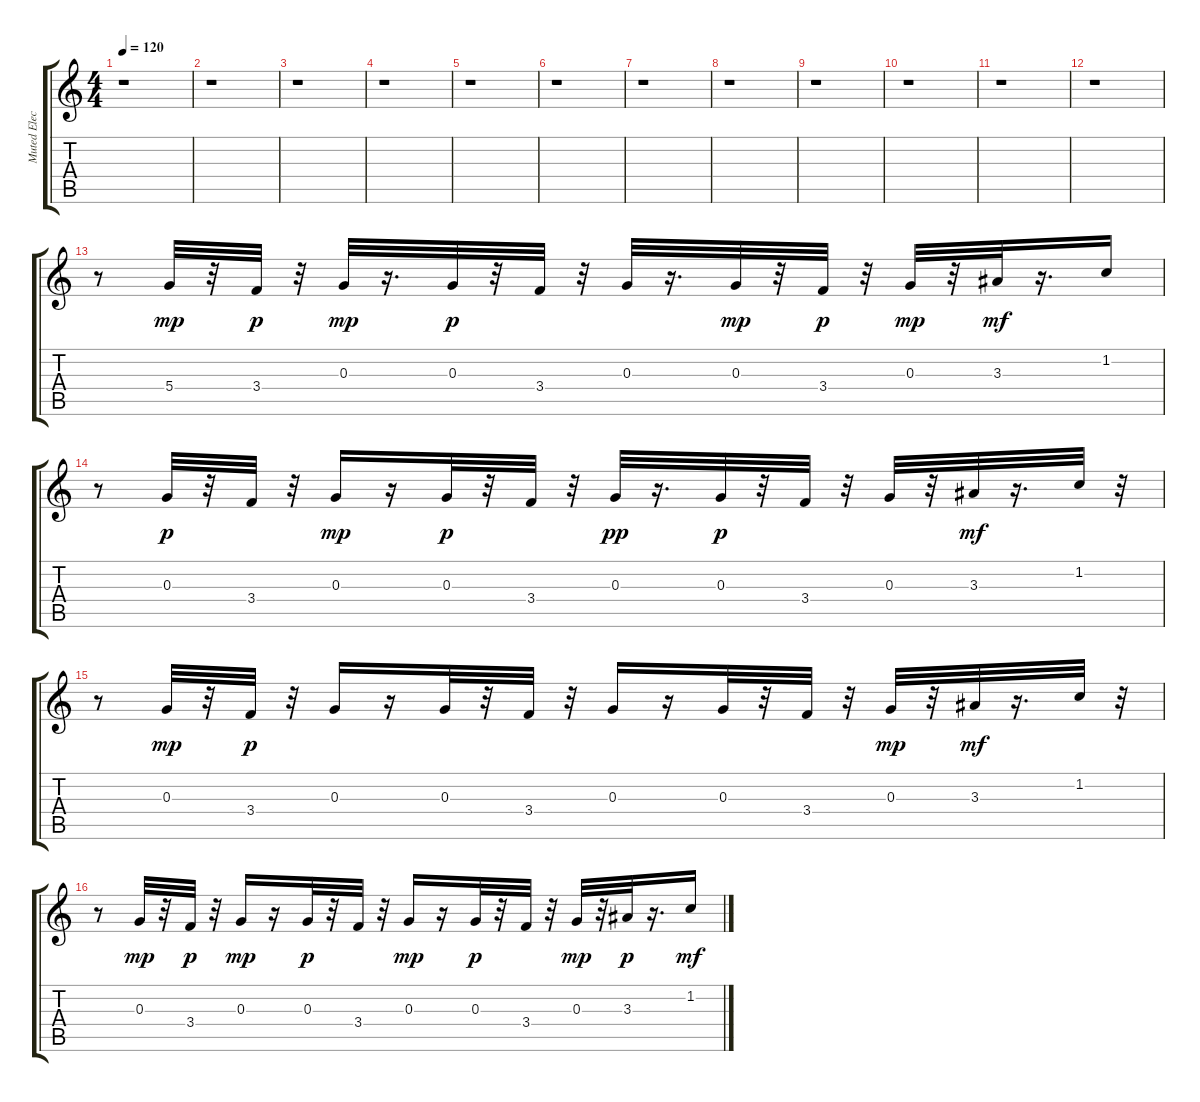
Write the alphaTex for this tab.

\track ("Muted Electric Guitar" "Muted Elec") {instrument electricguitarmuted}
\staff {score tabs}
\tuning (E4 B3 G3 D3 A2 E2) {hide}
\ts (4 4)
\tempo 120
\clef g2
\ks c
r.1{dy mp} |
r.1 |
r.1 |
r.1 |
r.1 |
r.1 |
r.1 |
r.1 |
r.1 |
r.1 |
r.1 |
r.1 |
r.8 5.4.32 r.32 3.4.32{dy p} r.32 0.3.32{dy mp} r.16{d} 0.3.32{dy p} r.32 3.4.32 r.32 0.3.32 r.16{d} 0.3.32{dy mp} r.32 3.4.32{dy p} r.32 0.3.32{dy mp} r.32 3.3.32{dy mf} r.16{d} 1.2.16 |
r.8 0.3.32{dy p} r.32 3.4.32 r.32 0.3.16{dy mp} r.16 0.3.32{dy p} r.32 3.4.32 r.32 0.3.32{dy pp} r.16{d} 0.3.32{dy p} r.32 3.4.32 r.32 0.3.32 r.32 3.3.32{dy mf} r.16{d} 1.2.32 r.32 |
r.8 0.3.32{dy mp} r.32 3.4.32{dy p} r.32 0.3.16 r.16 0.3.32 r.32 3.4.32 r.32 0.3.16 r.16 0.3.32 r.32 3.4.32 r.32 0.3.32{dy mp} r.32 3.3.32{dy mf} r.16{d} 1.2.32 r.32 |
r.8 0.3.32{dy mp} r.32 3.4.32{dy p} r.32 0.3.16{dy mp} r.16 0.3.32{dy p} r.32 3.4.32 r.32 0.3.16{dy mp} r.16 0.3.32{dy p} r.32 3.4.32 r.32 0.3.32{dy mp} r.32 3.3.32{dy p} r.16{d} 1.2.16{dy mf}
